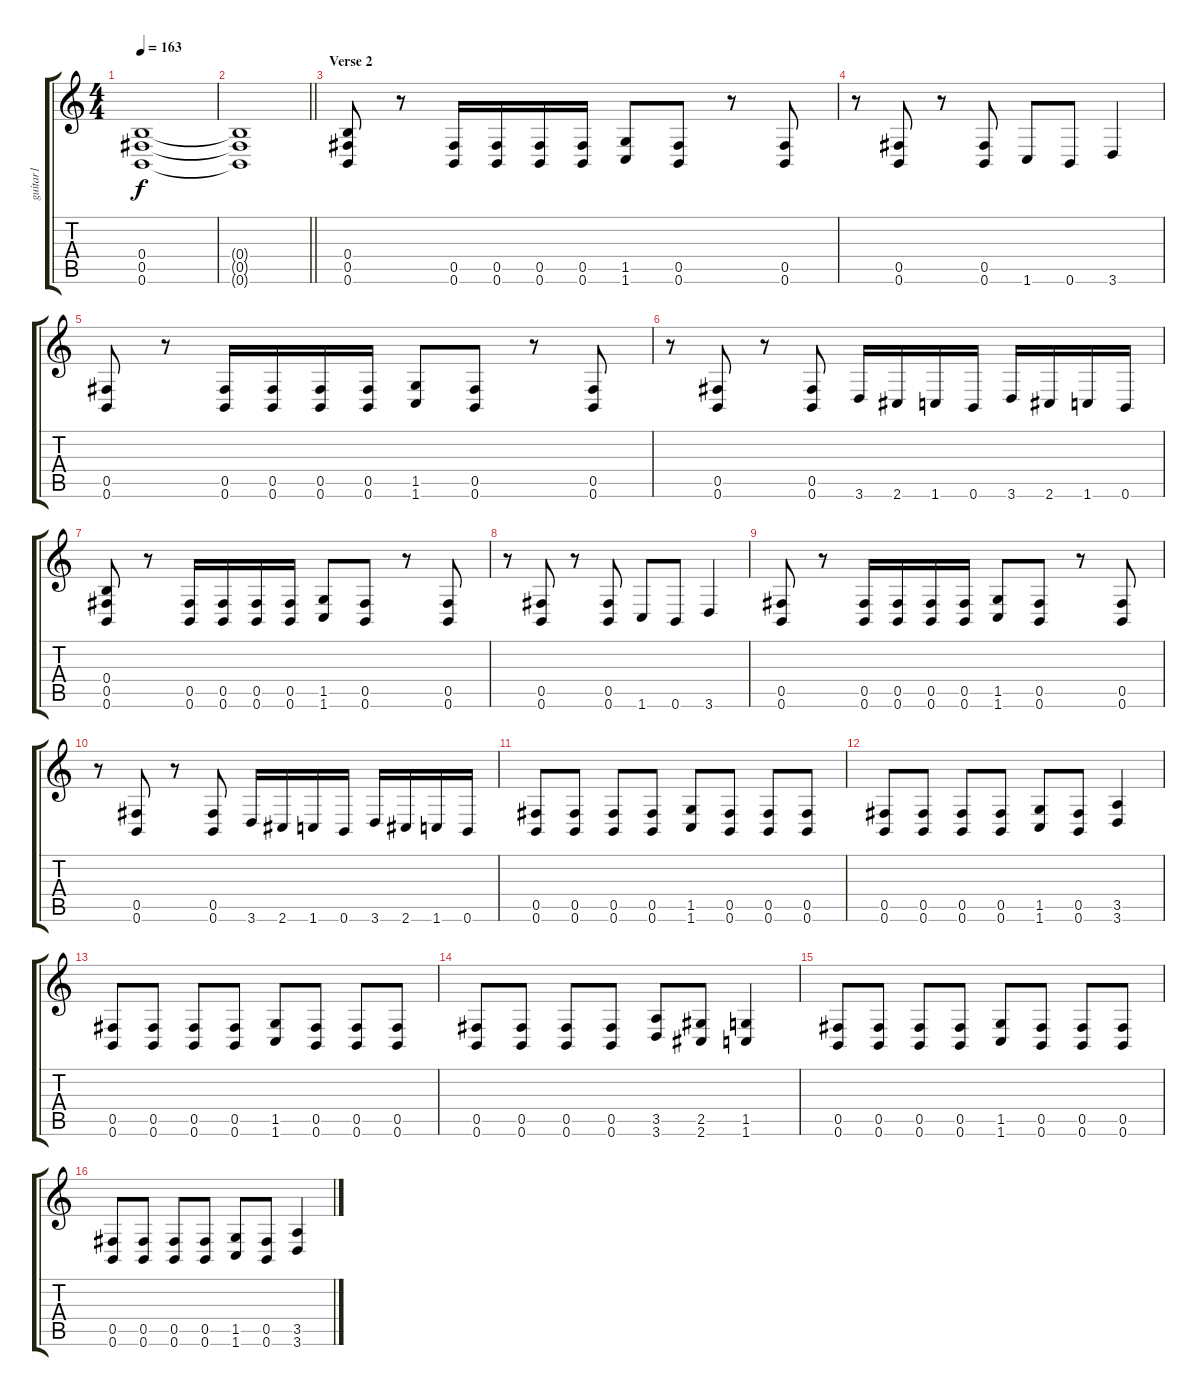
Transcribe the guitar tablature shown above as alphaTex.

\track ("guitar1" "guitar1") {instrument overdrivenguitar}
\staff {score tabs}
\tuning (Db4 Ab3 E3 B2 Gb2 B1) {hide}
\ts (4 4)
\tempo 163
\clef g2
\ks c
(0.4{t} 0.5{t} 0.6{t}).1{dy f} |
\barLineRight lightlight
(0.4{t} 0.5{t} 0.6{t}).1 |
\section ("" "Verse 2")
(0.4 0.5 0.6).8 r.8 (0.5 0.6).16 (0.5 0.6).16 (0.5 0.6).16 (0.5 0.6).16 (1.5 1.6).8 (0.5 0.6).8 r.8 (0.5 0.6).8 |
r.8 (0.5 0.6).8 r.8 (0.5 0.6).8 1.6.8 0.6.8 3.6.4 |
(0.5 0.6).8 r.8 (0.5 0.6).16 (0.5 0.6).16 (0.5 0.6).16 (0.5 0.6).16 (1.5 1.6).8 (0.5 0.6).8 r.8 (0.5 0.6).8 |
r.8 (0.5 0.6).8 r.8 (0.5 0.6).8 3.6.16 2.6.16 1.6.16 0.6.16 3.6.16 2.6.16 1.6.16 0.6.16 |
(0.4 0.5 0.6).8 r.8 (0.5 0.6).16 (0.5 0.6).16 (0.5 0.6).16 (0.5 0.6).16 (1.5 1.6).8 (0.5 0.6).8 r.8 (0.5 0.6).8 |
r.8 (0.5 0.6).8 r.8 (0.5 0.6).8 1.6.8 0.6.8 3.6.4 |
(0.5 0.6).8 r.8 (0.5 0.6).16 (0.5 0.6).16 (0.5 0.6).16 (0.5 0.6).16 (1.5 1.6).8 (0.5 0.6).8 r.8 (0.5 0.6).8 |
r.8 (0.5 0.6).8 r.8 (0.5 0.6).8 3.6.16 2.6.16 1.6.16 0.6.16 3.6.16 2.6.16 1.6.16 0.6.16 |
(0.5 0.6).8 (0.5 0.6).8 (0.5 0.6).8 (0.5 0.6).8 (1.5 1.6).8 (0.5 0.6).8 (0.5 0.6).8 (0.5 0.6).8 |
(0.5 0.6).8 (0.5 0.6).8 (0.5 0.6).8 (0.5 0.6).8 (1.5 1.6).8 (0.5 0.6).8 (3.5 3.6).4 |
(0.5 0.6).8 (0.5 0.6).8 (0.5 0.6).8 (0.5 0.6).8 (1.5 1.6).8 (0.5 0.6).8 (0.5 0.6).8 (0.5 0.6).8 |
(0.5 0.6).8 (0.5 0.6).8 (0.5 0.6).8 (0.5 0.6).8 (3.5 3.6).8 (2.5 2.6).8 (1.5 1.6).4 |
(0.5 0.6).8 (0.5 0.6).8 (0.5 0.6).8 (0.5 0.6).8 (1.5 1.6).8 (0.5 0.6).8 (0.5 0.6).8 (0.5 0.6).8 |
(0.5 0.6).8 (0.5 0.6).8 (0.5 0.6).8 (0.5 0.6).8 (1.5 1.6).8 (0.5 0.6).8 (3.5 3.6).4
